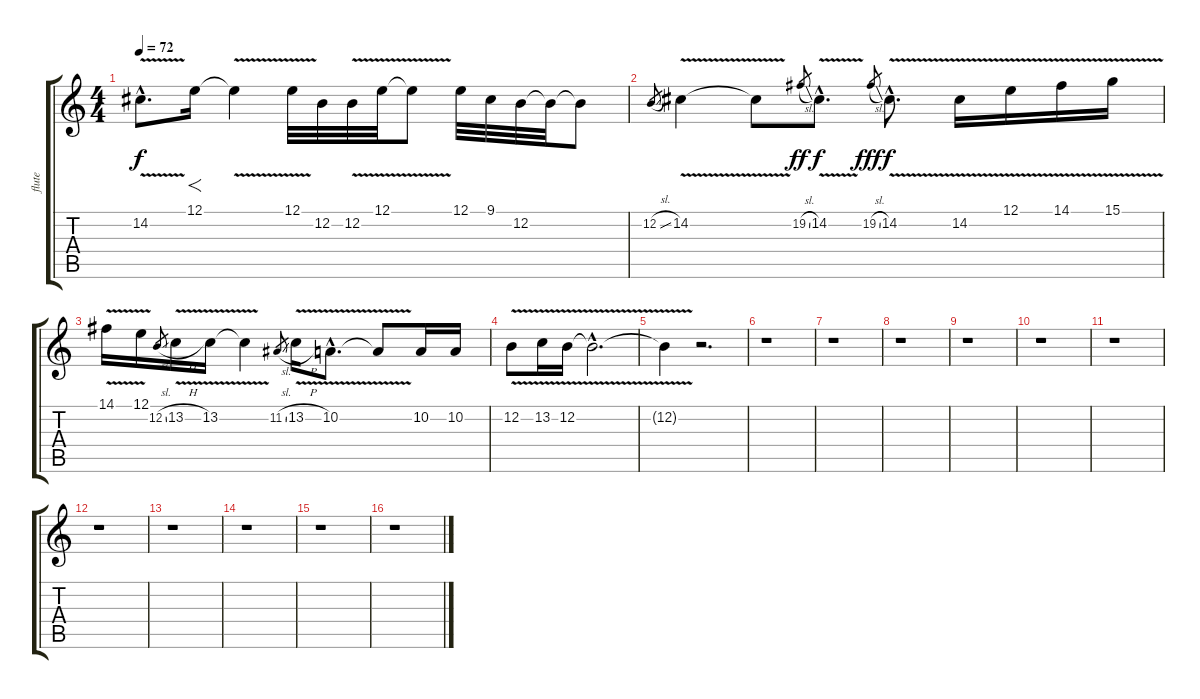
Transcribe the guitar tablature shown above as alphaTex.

\track ("flute" "flute") {instrument recorder}
\staff {score tabs}
\tuning (E4 B3 G3 D3 A2 E2) {hide}
\ts (4 4)
\tempo 72
\clef g2
\ks c
14.2{v hac}.8{d dy f} 12.1.16{f} 12.1{v t}.4 12.1{v}.32 12.2.32 12.2{v}.32 12.1{v}.32 12.1{t}.8 12.1.32 9.1.32 12.2.32 12.2{t}.32 12.2{t}.8 |
12.2{sl}.8{gr} 14.2{v}.4 14.2{v t}.8 19.2{sl}.8{gr dy ff} 14.2{v hac}.8{d dy f} 19.2{sl}.8{gr dy fff} 14.2{v hac}.8{d dy f} 14.2{v}.16 12.1{v}.16 14.1{v}.16 15.1{v}.16 |
14.1{v}.16 12.1{v}.16 12.2{sl}.8{gr} 13.2{v h}.16 13.2{v}.16 13.2{t}.4 11.2{sl}.8{gr} 13.2{v h}.16 10.2{v hac}.8{d} 10.2{v t}.8 10.2.16 10.2.16 |
12.2{v}.8 13.2{v}.16 12.2{v}.16 12.2{hac t}.2{d} |
12.2{v t}.4 r.2{d} |
r.1 |
r.1 |
r.1 |
r.1 |
r.1 |
r.1 |
r.1 |
r.1 |
r.1 |
r.1 |
r.1
